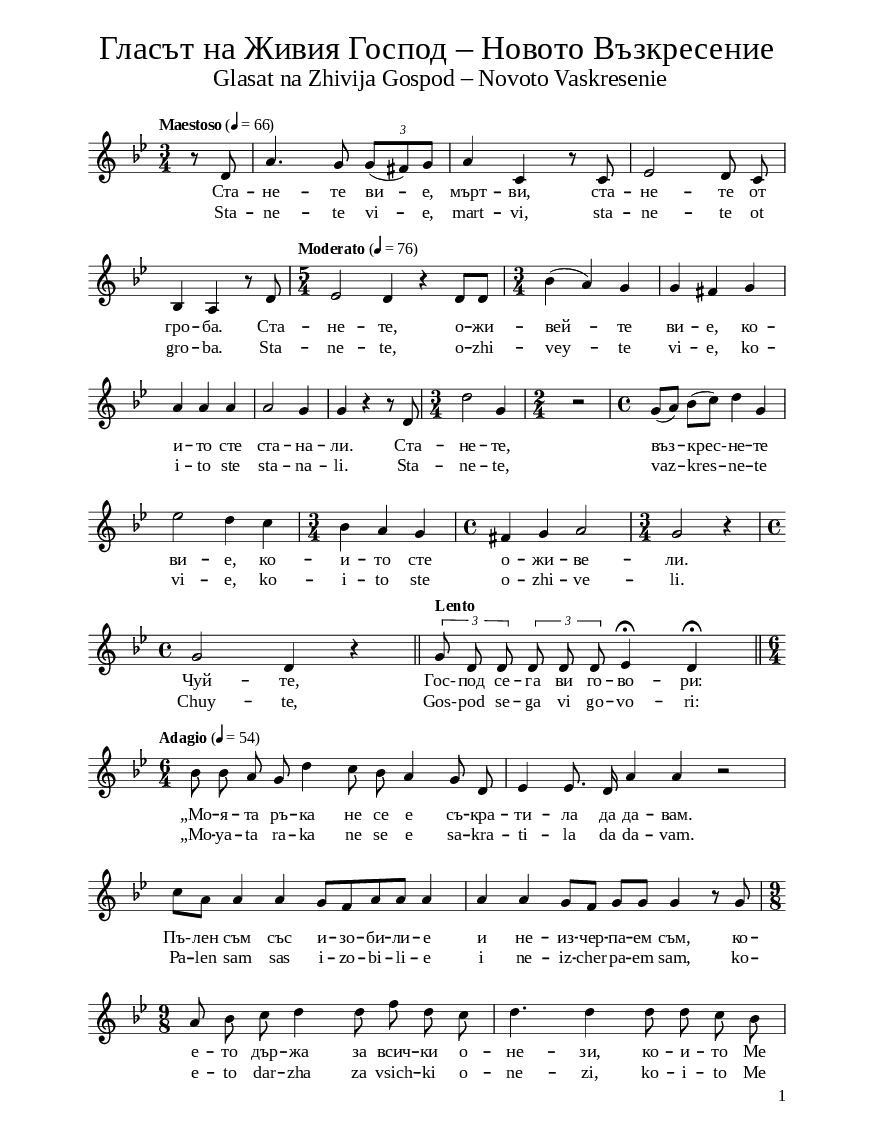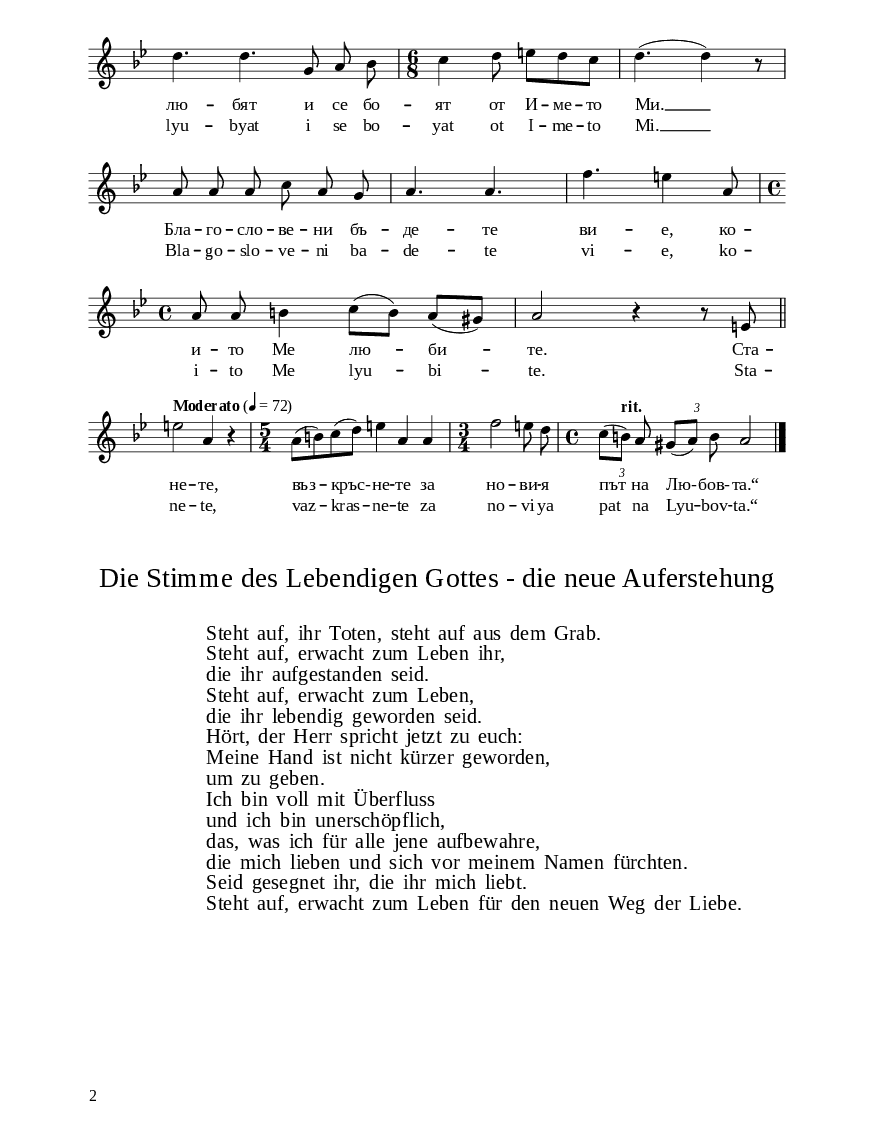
\version "2.24.0"

% include paper part and global functions
\include "include/globals.ily"

\bookpart {
  \label #'ref190
  \tocItem \markup "Гласът на Живия Господ – Glasat na Zhivija Gospod"
  \include "include/bookpart-paper.ily"
  \score {
    \include "include/score-layout.ily"

    \new Voice \absolute {
      \clef treble
      \key g \minor
      \time 3/4
      \tempoFunc "Maestoso" 4 "66"
     
      \partial 4
      r8 d'8 | % 2
      a'4. g'8 \once \omit TupletBracket \tuplet 3/2 {
        g'8 ( [ fis'8 )  g'8 ]
      }
      | % 3
      a'4 c'4 r8 c'8 | % 4
      es'2 \autoBeamOff d'8 c'8 \break | % 5
      bes4 a4 r8 d'8 | % 6
      \time 5/4  | % 6
      \tempoFunc "Moderato" 4 "76"
      es'2 d'4 r4 \autoBeamOn d'8 d'8 | % 7
      \time 3/4  | % 7
      bes'4 ( a'4 ) g'4 | % 8
      g'4 fis'4 g'4 \break | % 9
      a'4 a'4 a'4 |
      a'2 g'4  | % 11
      g'4 r4 r8 d'8 | % 12
      \time 3/4  | % 12
      d''2 g'4 | \time 2/4 r2 |  % 13
     \time 4/4 g'8 ( [ a'8 ) ]  bes'8 ( [  c''8 )
      ]  d''4 g'4 | \break % 14
      es''2  d''4  c''4 | % 15
      \time 3/4  | % 15
      bes'4 a'4 g'4 | % 16
      \time 4/4  | % 16
      fis'4 g'4 a'2 | % 17
      \time 3/4  | % 17
      g'2 r4 | \break % 18
      \time 4/4  | % 18
      g'2 d'4 r4 \bar "||" 
      \autoBeamOff
      \tempo "Lento"
      \times 2/3  {
        g'8  d'8 d'8
      }
      \times 2/3  {
        d'8 d'8 d'8
      }
      es'4 ^\fermata d'4 ^\fermata \bar "||"
      \break |
      \tempoFunc "Adagio" 4 "54"
      \time 6/4
      bes'8  bes'8 a'8 g'8
      d''4  c''8  bes'8  % 21
      a'4 g'8 d'8 | es'4 es'8. d'16 a'4 a'4 r2 \break | % 23
      \autoBeamOn
      c''8 a'8 a'4 a'4  g'8 f'8 a'8 a'8 a'4 | % 25
      a'4 a'4 g'8 f'8 g'8 g'8 g'4 r8 g'8 | \break  % 27
      \time 9/8
      \autoBeamOff
      a'8  bes'8  c''8  d''4
      d''8 f''8  d''8  c''8 | d''4.
      d''4  d''8 
      d''8  c''8  bes'8  d''4.
      d''4. g'8 a'8  bes'8 |
      \time 6/8
       c''4  d''8 \autoBeamOn e''8  d''8  c''8 |  d''4. (d''4) r8 | \break
      \autoBeamOff a'8 a'8 a'8 c''8 a'8 g'8 | a'4. a'4. |
      f''4.  e''4 a'8  | \break
      \time 4/4  | % 35
      a'8 a'8  b'4  c''8 ( [
      b'8 ) ] a'8 ( [ gis'8 ) ] | % 36
      a'2 r4 r8 e'8 \bar "||"
      \break | % 37
      | % 37
      \tempoFunc "Moderato" 4 "72"
      e''2 a'4 r4 | % 38

      \autoBeamOn
    
      \time 5/4 a'8 (  [ b'8 )   c''8 (   d''8 ) ]  e''4 a'4  a'4 | 
      \time 3/4 
      f''2  \autoBeamOff e''8  d''8 |
      \time 4/4
      \tweak direction #up \once \omit TupletBracket \times 2/3 {
        \once \override Slur.positions = #'(1 . 1)
        c''8  ( [ \tempo "rit." b'8 ) ]  a'8 
      }
      \once \omit TupletBracket \times 2/3 {
        gis'8 ( [  a'8
        ) ] b'8
      }
      a'2
      \bar "|."

    }

    \addlyrics {
      Ста -- не -- те ви -- е, мърт --
      ви, ста -- не -- те от гро -- ба.
      Ста -- не -- те, о -- жи -- вей --
      те ви -- е, ко -- и -- то сте ста --
      на -- ли. Ста -- не -- те, въз --
      "крес-" -- не -- те ви -- е, ко -- и
      -- то сте о -- жи -- ве -- ли. Чуй --
      те, "Гос-" -- под се -- га ви го --
      во -- ри: „Мо -- я -- та ръ -- ка
      не се е съ -- кра -- ти -- ла да
      да -- вам. "Пъ-" -- лен съм със и --
      зо -- би -- ли -- е и не -- из -- чер
      -- па -- ем съм, ко -- е -- то дър --
      жа за всич -- ки о -- не -- зи, ко
      -- и -- то Ме лю -- бят и се бо --
      ят от И -- ме -- то Ми. __ Бла -- го --
      сло -- ве -- ни бъ -- де -- те ви --
      е, ко -- и -- то Ме лю -- би
      -- те. Ста -- не -- те, въз --
      "кръс-" -- не -- те за но -- ви -- я
      път на "Лю-" -- "бов-" -- та.“}
      \addlyrics {
        Sta -- ne -- te vi -- e, mart --
        vi, sta -- ne -- te ot gro -- ba.
        Sta -- ne -- te, o -- zhi -- vey --
        te vi -- e, ko -- i -- to ste sta --
        na -- li. Sta -- ne -- te, vaz --
        kres -- ne -- te vi -- e, ko -- i
        -- to ste o -- zhi -- ve -- li. Chuy --
        te, "Gos-" -- pod se -- ga vi go --
        vo -- ri: „Mo -- ya -- ta ra -- ka
        ne se e sa -- kra -- ti -- la da
        da -- vam. Pa -- len sam sas i --
        zo -- bi -- li -- e i ne -- iz -- cher
        -- pa -- em sam, ko -- e -- to dar --
        zha za vsich -- ki o -- ne -- zi, ko
        -- i -- to Me lyu -- byat i se bo --
        yat ot I -- me -- to Mi. __ Bla -- go --
        slo -- ve -- ni ba -- de -- te vi --
        e, ko -- i -- to Me lyu -- bi
        -- te. Sta -- ne -- te, vaz --
        kras -- ne -- te za no -- vi -- ya
        pat na Lyu -- bov -- ta.“}

        \header {
          title = \titleFunc "Гласът на Живия Господ – Новото Възкресение" " Glasat na Zhivija Gospod – Novoto Vaskresenie"
        }

        \midi{}

      } % score

      \markup \empty-one
      % include foreign translation(s) of the song
      \version "2.24.0"

\markup \fill-line { \fontsize #5 "Die Stimme des Lebendigen Gottes - die neue Auferstehung" }
\markup \null
\markup \null
\markup \fontsize #deCoupletFontSize {
  \hspace #10
  \override #`(baseline-skip . ,deCoupletBaselineSkip)

  \column {
    \line { " " }

 \line { " "Steht auf, ihr Toten, steht auf aus dem Grab.}

 \line { " "Steht auf, erwacht zum Leben ihr, }

 \line { " "die ihr aufgestanden seid.}

\line { " "Steht auf, erwacht zum Leben,}

 \line { " "die ihr lebendig geworden seid.}

 \line { " "Hört, der Herr spricht jetzt zu euch:}

 \line { " "Meine Hand ist nicht kürzer geworden,}

 \line { " "um zu geben.}

 \line { " "Ich bin voll mit Überfluss}

 \line { " "und ich bin unerschöpflich,}

 \line { " "das, was ich für alle jene aufbewahre,}

 \line { " "die mich lieben und sich vor meinem Namen fürchten.}

 \line { " "Seid gesegnet ihr, die ihr mich liebt.}

 \line { " "Steht auf, erwacht zum Leben für den neuen Weg der Liebe.}


  }
}

    } % bookpart

    % Più mosso
    %
